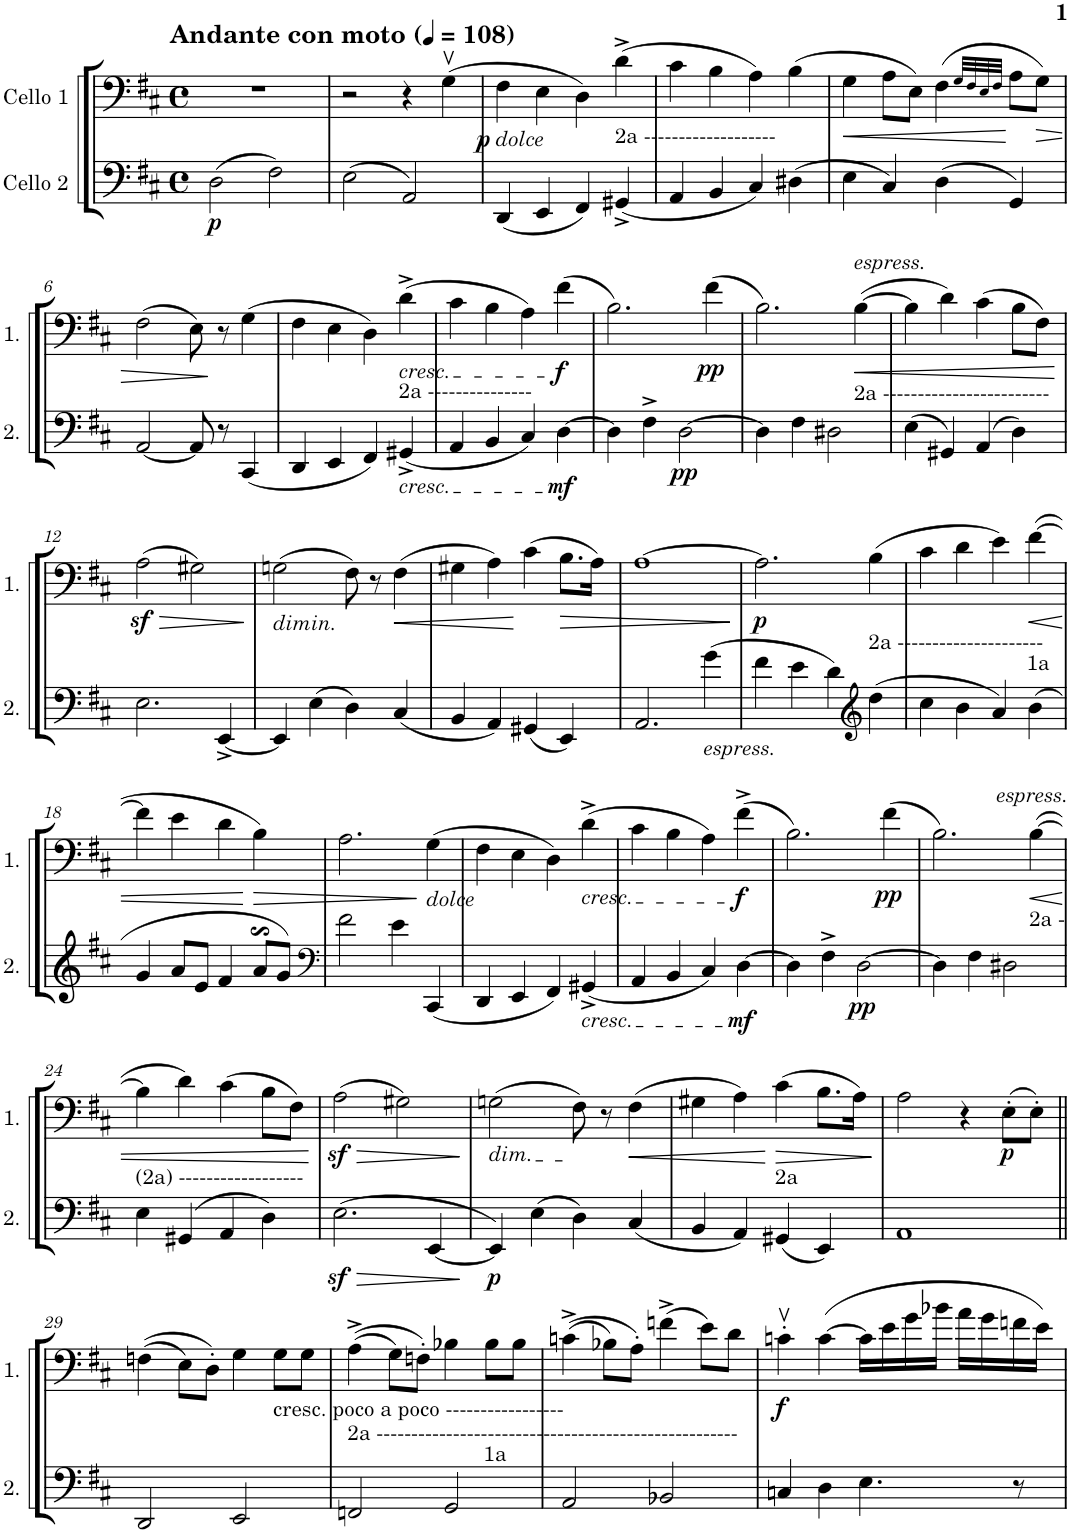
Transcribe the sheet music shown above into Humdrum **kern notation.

**kern	**dynam	**kern	**dynam
*part2	*part2	*part1	*part1
*staff2	*staff2	*staff1	*staff1
*I"Cello 2	*	*I"Cello 1	*
*clefF4	*	*clefF4	*
*k[f#c#]	*	*k[f#c#]	*
*M4/4	*	*M4/4	*
*met(c)	*	*met(c)	*
*MM108	*	*MM108	*
=1	=1	=1	=1
!	!	!LO:TX:a:B:t=Andante con moto	!
!	!LO:DY:b	!	!
(2D\	p	1r	.
2F#\)	.	.	.
=2	=2	=2	=2
(2E\	.	2r	.
2AA/)	.	4r	.
!	!	!	!LO:DY:b
!	!	!	!LO:DY:n=1:b
.	.	(4Gv\	p other-dynamics
=3	=3	=3	=3
(4DD/	.	4F#\	.
4EE/	.	4E\	.
4FF#/)	.	4D\)	.
!	!	!LO:TX:b:t=2a -------------------	!
(4GG#X^/	.	(4d^\	.
=4	=4	=4	=4
4AA/	.	4c#\	.
4BB/	.	4B\	.
4C#/)	.	4A\)	.
(4D#X\	.	(4B\	.
=5	=5	=5	=5
!	!	!	!LO:HP:b
4E\	.	4G\	<
4C#/)	.	8A\L	.
.	.	8E\J)	.
(4D\	.	(4F#\	.
.	.	32qG/LLL	.
.	.	32qF#/	.
.	.	32qE/	.
.	.	32qF#/JJJ	.
4GG/)	.	8A\L	.
!	!	!	!LO:HP:n=1:b
.	.	8G\J)	[ >
!!LO:LB:g=z
=6	=6	=6	=6
[2AA/	.	(2F#\	.
8AA/]	.	8E\)	.
8r	.	8r	]
(4CC#/	.	(4G\	.
=7	=7	=7	=7
4DD/	.	4F#\	.
4EE/	.	4E\	.
4FF#/)	.	4D\)	.
!	!	!LO:TX:b:t=2a ---------------	!
!	!	!LO:TX:b:i:t=cresc.	!
!LO:TX:b:i:t=cresc.	!	!	!
(4GG#X^/	.	(4d^\	.
=8	=8	=8	=8
4AA/	.	4c#\	.
4BB/	.	4B\	.
4C#/)	.	4A\)	.
!	!LO:DY:b	!	!LO:DY:b
[4D\	mf	(4f#\	f
=9	=9	=9	=9
4D\]	.	2.B\)	.
4F#^\	.	.	.
!	!LO:DY:b	!	!
[2D\	pp	.	.
!	!	!	!LO:DY:b
.	.	(4f#\	pp
=10	=10	=10	=10
4D\]	.	2.B\)	.
4F#\	.	.	.
2D#X\	.	.	.
!	!	!LO:TX:a:i:t=espress.	!
!	!	!LO:TX:b:t=2a ------------------------	!
!	!	!	!LO:HP:b
.	.	([4B\	<
=11	=11	=11	=11
(4E\	.	4B\]	.
4GG#X/)	.	4d\)	.
(4AA/	.	(4c#\	.
4D\)	.	8B\L	.
.	.	8F#\J)	.
.	.	.	[
!!LO:LB:g=z
=12	=12	=12	=12
!	!	!	!LO:HP:b
2.E\	.	(2Az<\	>
.	.	2G#X\)	.
[4EE^/	.	.	.
.	.	.	]
=13	=13	=13	=13
!	!	!LO:TX:b:i:t=dimin.	!
4EE/]	.	(2Gn\	.
(4E\	.	.	.
4D\)	.	8F#\)	.
.	.	8r	.
!	!	!	!LO:HP:b
(4C#/	.	(4F#\	<
=14	=14	=14	=14
4BB/	.	4G#X\	.
4AA/)	.	4A\)	.
(4GG#X/	.	(4c#\	[
!	!	!	!LO:HP:b
4EE/)	.	8.B\L	>
.	.	16A\Jk)	.
=15	=15	=15	=15
2.AA/	.	[1A	.
!LO:TX:b:i:t=espress.	!	!	!
(4g\	.	.	.
.	.	.	]
=16	=16	=16	=16
!	!	!	!LO:DY:b
4f#\	.	2.A\]	p
4e\	.	.	.
4d\)	.	.	.
*clefG2	*	*	*
!	!	!LO:TX:b:t=2a ---------------------	!
(4dd\	.	(4B\	.
=17	=17	=17	=17
4cc#\	.	4c#\	.
4b\	.	4d\	.
4a/)	.	4e\)	.
!	!	!LO:TX:b:t=1a	!
!	!	!	!LO:HP:b
(4b\	.	([4f#\	<
!!LO:LB:g=z
=18	=18	=18	=18
4g/	.	4f#\]	.
8a/L	.	4e\	.
8e/J	.	.	.
4f#/	.	4d\	.
!	!	!	!LO:HP:n=1:b
8as$SS/L	.	4B\)	[ >
8g/J)	.	.	.
=19	=19	=19	=19
*clefF4	*	*	*
2f#\	.	2.A\	.
4e\	.	.	.
!	!	!LO:TX:b:i:t=dolce	!
(4CC#/	.	(4G\	]
=20	=20	=20	=20
4DD/	.	4F#\	.
4EE/	.	4E\	.
4FF#/)	.	4D\)	.
!	!	!LO:TX:b:i:t=cresc.	!
!LO:TX:b:i:t=cresc.	!	!	!
(4GG#X^/	.	(4d^\	.
=21	=21	=21	=21
4AA/	.	4c#\	.
4BB/	.	4B\	.
4C#/)	.	4A\)	.
!	!LO:DY:b	!	!LO:DY:b
[4D\	mf	(4f#^\	f
=22	=22	=22	=22
4D\]	.	2.B\)	.
4F#^\	.	.	.
!	!LO:DY:b	!	!
[2D\	pp	.	.
!	!	!	!LO:DY:b
.	.	(4f#\	pp
=23	=23	=23	=23
4D\]	.	2.B\)	.
4F#\	.	.	.
2D#X\	.	.	.
!	!	!LO:TX:b:t=2a -	!
!	!	!LO:TX:a:i:t=espress.	!
!	!	!	!LO:HP:b
.	.	([4B\	<
!!LO:LB:g=z
=24	=24	=24	=24
!	!	!LO:TX:b:t=(2a) ------------------	!
4E\	.	4B\]	.
(4GG#X/	.	4d\)	.
4AA/	.	(4c#\	.
4D\)	.	8B\L	.
.	.	8F#\J)	.
.	.	.	[
=25	=25	=25	=25
!	!LO:HP:b	!	!LO:HP:b
(2.Ez<\	>	(2Az<\	>
.	.	2G#X\)	.
[4EE/	.	.	.
.	]	.	]
=26	=26	=26	=26
!	!	!LO:TX:b:i:t=dim.	!
!	!LO:DY:b	!	!
4EE/])	p	(2Gn\	.
(4E\	.	.	.
4D\)	.	8F#\)	.
.	.	8r	.
!	!	!	!LO:HP:b
(4C#/	.	(4F#\	<
=27	=27	=27	=27
4BB/	.	4G#X\	.
4AA/)	.	4A\)	.
!	!	!LO:TX:b:t=2a	!
!	!	!	!LO:HP:n=1:b
(4GG#X/	.	(4c#\	[ >
4EE/)	.	8.B\L	.
.	.	16A\Jk)	.
.	.	.	]
=28	=28	=28	=28
1AA	.	2A\	.
.	.	4r	.
!	!	!	!LO:DY:b
.	.	(8E'\L	p
.	.	8E'\J)	.
!!LO:LB:g=z
=29||	=29||	=29||	=29||
2DD/	.	((4Fn\	.
.	.	8E\L)	.
.	.	8D'\J)	.
2EE/	.	4G\	.
!	!	!LO:TX:b:t=cresc. poco a poco -----------------	!
.	.	8G\L	.
.	.	8G\J	.
=30	=30	=30	=30
!	!	!LO:TX:b:t=2a ----------------------------------------------------	!
2FFn/	.	((4A^\	.
.	.	8G\L)	.
.	.	8Fn'\J)	.
2GG/	.	4B-X\	.
!	!	!LO:TX:b:t=1a	!
.	.	8B-\L	.
.	.	8B-\J	.
=31	=31	=31	=31
2AA/	.	((4cn^\	.
.	.	8B-X\L)	.
.	.	8A'\J)	.
2BB-X/	.	(4fn^\	.
.	.	8e\L)	.
.	.	8d\J	.
=32	=32	=32	=32
!	!	!	!LO:DY:b
4Cn/	.	4cnv'\	f
4D\	.	([4c\	.
4.E\	.	16c\LL]	.
.	.	16e\	.
.	.	16g\	.
.	.	16b-X\JJ	.
.	.	16a\LL	.
.	.	16g\	.
8r	.	16fn\	.
.	.	16e\JJ)	.
=	=	=	=
*-	*-	*-	*-
